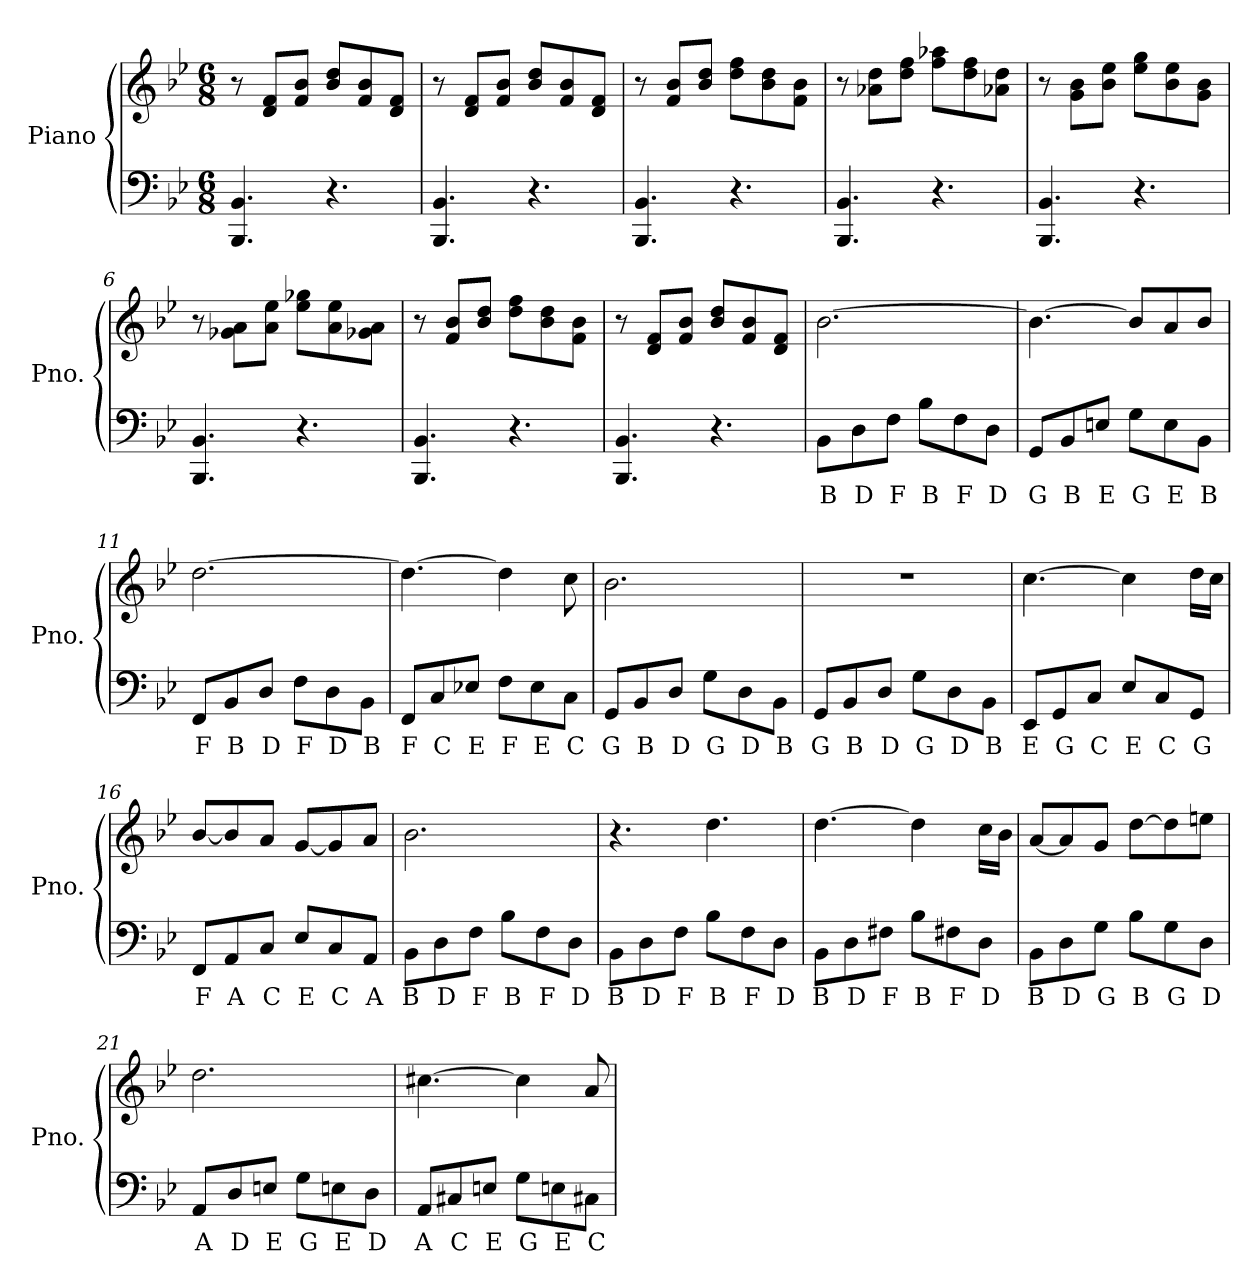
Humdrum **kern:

**kern	**text	**kern
*part1	*part1	*part1
*staff2	*staff2	*staff1
*I"Piano	*	*
*I'Pno.	*	*
*clefF4	*	*clefG2
*k[b-e-]	*	*k[b-e-]
*M6/8	*	*M6/8
*MM90	*	*MM90
=1	=1	=1
4.BBB-/ 4.BB-/	.	8r
.	.	8d/ 8f/L
.	.	8f/ 8b-/J
4.r	.	8b-/ 8dd/L
.	.	8f/ 8b-/
.	.	8d/ 8f/J
=2	=2	=2
4.BBB-/ 4.BB-/	.	8r
.	.	8d/ 8f/L
.	.	8f/ 8b-/J
4.r	.	8b-/ 8dd/L
.	.	8f/ 8b-/
.	.	8d/ 8f/J
=3	=3	=3
4.BBB-/ 4.BB-/	.	8r
.	.	8f/ 8b-/L
.	.	8b-/ 8dd/J
4.r	.	8dd\ 8ff\L
.	.	8b-\ 8dd\
.	.	8f\ 8b-\J
=4	=4	=4
4.BBB-/ 4.BB-/	.	8r
.	.	8a-X\ 8dd\L
.	.	8dd\ 8ff\J
4.r	.	8ff\ 8aa-X\L
.	.	8dd\ 8ff\
.	.	8a-X\ 8dd\J
=5	=5	=5
4.BBB-/ 4.BB-/	.	8r
.	.	8g\ 8b-\L
.	.	8b-\ 8ee-\J
4.r	.	8ee-\ 8gg\L
.	.	8b-\ 8ee-\
.	.	8g\ 8b-\J
!!LO:LB:g=z
=6	=6	=6
4.BBB-/ 4.BB-/	.	8r
.	.	8g-X\ 8a\L
.	.	8a\ 8ee-\J
4.r	.	8ee-\ 8gg-X\L
.	.	8a\ 8ee-\
.	.	8g-X\ 8a\J
=7	=7	=7
4.BBB-/ 4.BB-/	.	8r
.	.	8f/ 8b-/L
.	.	8b-/ 8dd/J
4.r	.	8dd\ 8ff\L
.	.	8b-\ 8dd\
.	.	8f\ 8b-\J
=8	=8	=8
4.BBB-/ 4.BB-/	.	8r
.	.	8d/ 8f/L
.	.	8f/ 8b-/J
4.r	.	8b-/ 8dd/L
.	.	8f/ 8b-/
.	.	8d/ 8f/J
=9	=9	=9
!	!LO:LY:b	!
8BB-\L	B	[2.b-\
!	!LO:LY:b	!
8D\	D	.
!	!LO:LY:b	!
8F\J	F	.
!	!LO:LY:b	!
8B-\L	B	.
!	!LO:LY:b	!
8F\	F	.
!	!LO:LY:b	!
8D\J	D	.
=10	=10	=10
!	!LO:LY:b	!
8GG/L	G	4.b-\_
!	!LO:LY:b	!
8BB-/	B	.
!	!LO:LY:b	!
8En/J	E	.
!	!LO:LY:b	!
8G\L	G	8b-/L]
!	!LO:LY:b	!
8E\	E	8a/
!	!LO:LY:b	!
8BB-\J	B	8b-/J
=11	=11	=11
!	!LO:LY:b	!
8FF/L	F	[2.dd\
!	!LO:LY:b	!
8BB-/	B	.
!	!LO:LY:b	!
8D/J	D	.
!	!LO:LY:b	!
8F\L	F	.
!	!LO:LY:b	!
8D\	D	.
!	!LO:LY:b	!
8BB-\J	B	.
!!LO:LB:g=z
=12	=12	=12
!	!LO:LY:b	!
8FF/L	F	4.dd\_
!	!LO:LY:b	!
8C/	C	.
!	!LO:LY:b	!
8E-X/J	E	.
!	!LO:LY:b	!
8F\L	F	4dd\]
!	!LO:LY:b	!
8E-\	E	.
!	!LO:LY:b	!
8C\J	C	8cc\
=13	=13	=13
!	!LO:LY:b	!
8GG/L	G	2.b-\
!	!LO:LY:b	!
8BB-/	B	.
!	!LO:LY:b	!
8D/J	D	.
!	!LO:LY:b	!
8G\L	G	.
!	!LO:LY:b	!
8D\	D	.
!	!LO:LY:b	!
8BB-\J	B	.
=14	=14	=14
!	!LO:LY:b	!
8GG/L	G	2.rdd
!	!LO:LY:b	!
8BB-/	B	.
!	!LO:LY:b	!
8D/J	D	.
!	!LO:LY:b	!
8G\L	G	.
!	!LO:LY:b	!
8D\	D	.
!	!LO:LY:b	!
8BB-\J	B	.
=15	=15	=15
!	!LO:LY:b	!
8EE-/L	E	[4.cc\
!	!LO:LY:b	!
8GG/	G	.
!	!LO:LY:b	!
8C/J	C	.
!	!LO:LY:b	!
8E-/L	E	4cc\]
!	!LO:LY:b	!
8C/	C	.
!	!LO:LY:b	!
8GG/J	G	16dd\LL
.	.	16cc\JJ
=16	=16	=16
!	!LO:LY:b	!
8FF/L	F	[8b-/L
!	!LO:LY:b	!
8AA/	A	8b-/]
!	!LO:LY:b	!
8C/J	C	8a/J
!	!LO:LY:b	!
8E-/L	E	[8g/L
!	!LO:LY:b	!
8C/	C	8g/]
!	!LO:LY:b	!
8AA/J	A	8a/J
=17	=17	=17
!	!LO:LY:b	!
8BB-\L	B	2.b-\
!	!LO:LY:b	!
8D\	D	.
!	!LO:LY:b	!
8F\J	F	.
!	!LO:LY:b	!
8B-\L	B	.
!	!LO:LY:b	!
8F\	F	.
!	!LO:LY:b	!
8D\J	D	.
!!LO:LB:g=z
=18	=18	=18
!	!LO:LY:b	!
8BB-\L	B	4.r
!	!LO:LY:b	!
8D\	D	.
!	!LO:LY:b	!
8F\J	F	.
!	!LO:LY:b	!
8B-\L	B	4.dd\
!	!LO:LY:b	!
8F\	F	.
!	!LO:LY:b	!
8D\J	D	.
=19	=19	=19
!	!LO:LY:b	!
8BB-\L	B	[4.dd\
!	!LO:LY:b	!
8D\	D	.
!	!LO:LY:b	!
8F#X\J	F	.
!	!LO:LY:b	!
8B-\L	B	4dd\]
!	!LO:LY:b	!
8F#X\	F	.
!	!LO:LY:b	!
8D\J	D	16cc\LL
.	.	16b-\JJ
=20	=20	=20
!	!LO:LY:b	!
8BB-\L	B	[8a/L
!	!LO:LY:b	!
8D\	D	8a/]
!	!LO:LY:b	!
8G\J	G	8g/J
!	!LO:LY:b	!
8B-\L	B	[8dd\L
!	!LO:LY:b	!
8G\	G	8dd\]
!	!LO:LY:b	!
8D\J	D	8een\J
=21	=21	=21
!	!LO:LY:b	!
8AA/L	A	2.dd\
!	!LO:LY:b	!
8D/	D	.
!	!LO:LY:b	!
8En/J	E	.
!	!LO:LY:b	!
8G\L	G	.
!	!LO:LY:b	!
8En\	E	.
!	!LO:LY:b	!
8D\J	D	.
=22	=22	=22
!	!LO:LY:b	!
8AA/L	A	[4.cc#X\
!	!LO:LY:b	!
8C#X/	C	.
!	!LO:LY:b	!
8En/J	E	.
!	!LO:LY:b	!
8G\L	G	4cc#\]
!	!LO:LY:b	!
8En\	E	.
!	!LO:LY:b	!
8C#X\J	C	8a/
=	=	=
*-	*-	*-
